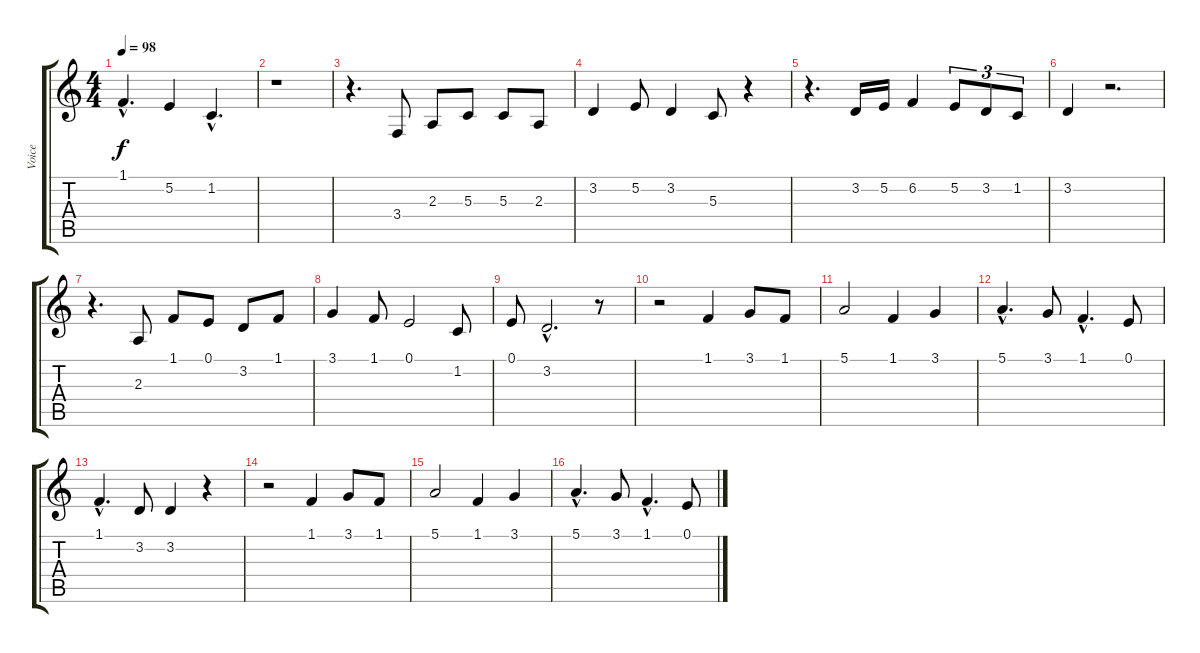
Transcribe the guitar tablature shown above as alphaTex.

\track ("Voice" "Voice") {instrument flute}
\staff {score tabs}
\tuning (E4 B3 G3 D3 A2 E2) {hide}
\ts (4 4)
\tempo 98
\clef g2
\ks c
1.1{hac}.4{d dy f} 5.2.4 1.2{hac}.4{d} |
r.1 |
r.4{d} 3.4.8 2.3.8 5.3.8 5.3.8 2.3.8 |
3.2.4 5.2.8 3.2.4 5.3.8 r.4 |
r.4{d} 3.2.16 5.2.16 6.2.4 5.2.8{tu (3 2)} 3.2.8{tu (3 2)} 1.2.8{tu (3 2)} |
3.2.4 r.2{d} |
r.4{d} 2.3.8 1.1.8 0.1.8 3.2.8 1.1.8 |
3.1.4 1.1.8 0.1.2 1.2.8 |
0.1.8 3.2{hac}.2{d} r.8 |
r.2 1.1.4 3.1.8 1.1.8 |
5.1.2 1.1.4 3.1.4 |
5.1{hac}.4{d} 3.1.8 1.1{hac}.4{d} 0.1.8 |
1.1{hac}.4{d} 3.2.8 3.2.4 r.4 |
r.2 1.1.4 3.1.8 1.1.8 |
5.1.2 1.1.4 3.1.4 |
5.1{hac}.4{d} 3.1.8 1.1{hac}.4{d} 0.1.8
